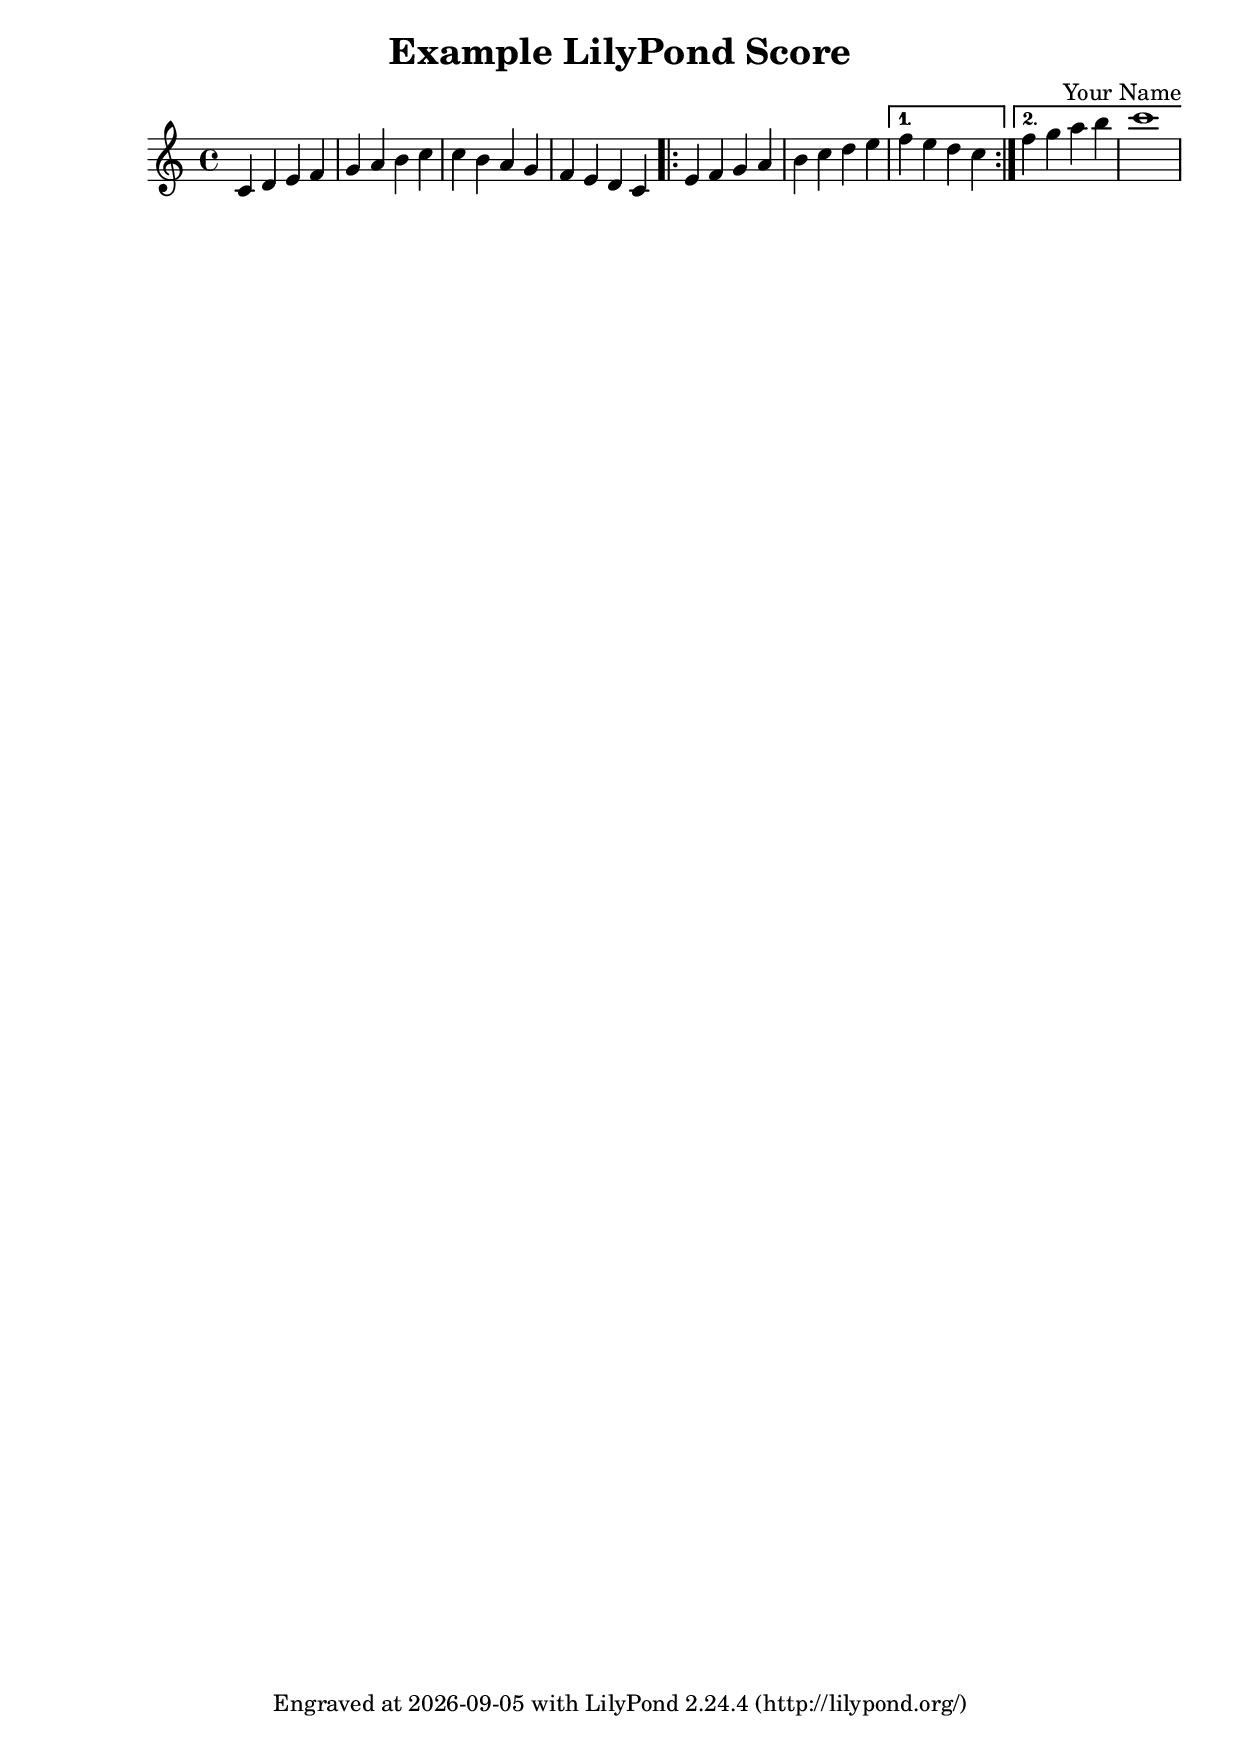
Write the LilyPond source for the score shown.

\version "2.24.0"

\header {
  title = "Example LilyPond Score"
  composer = "Your Name"
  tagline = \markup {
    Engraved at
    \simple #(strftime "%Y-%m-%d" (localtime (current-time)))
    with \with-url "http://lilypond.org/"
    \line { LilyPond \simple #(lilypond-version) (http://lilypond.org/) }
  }
}

\score {
  \new Staff {
    \clef treble
    \key c \major
    \time 4/4
    
    \relative c' {
      c4 d e f |
      g a b c |
      c b a g |
      f e d c |
      
      \repeat volta 2 {
        e4 f g a |
        b c d e |
      }
      \alternative {
        { f e d c | }
        { f g a b | c1 | }
      }
    }
  }
  
  \layout { }
  \midi { }
}